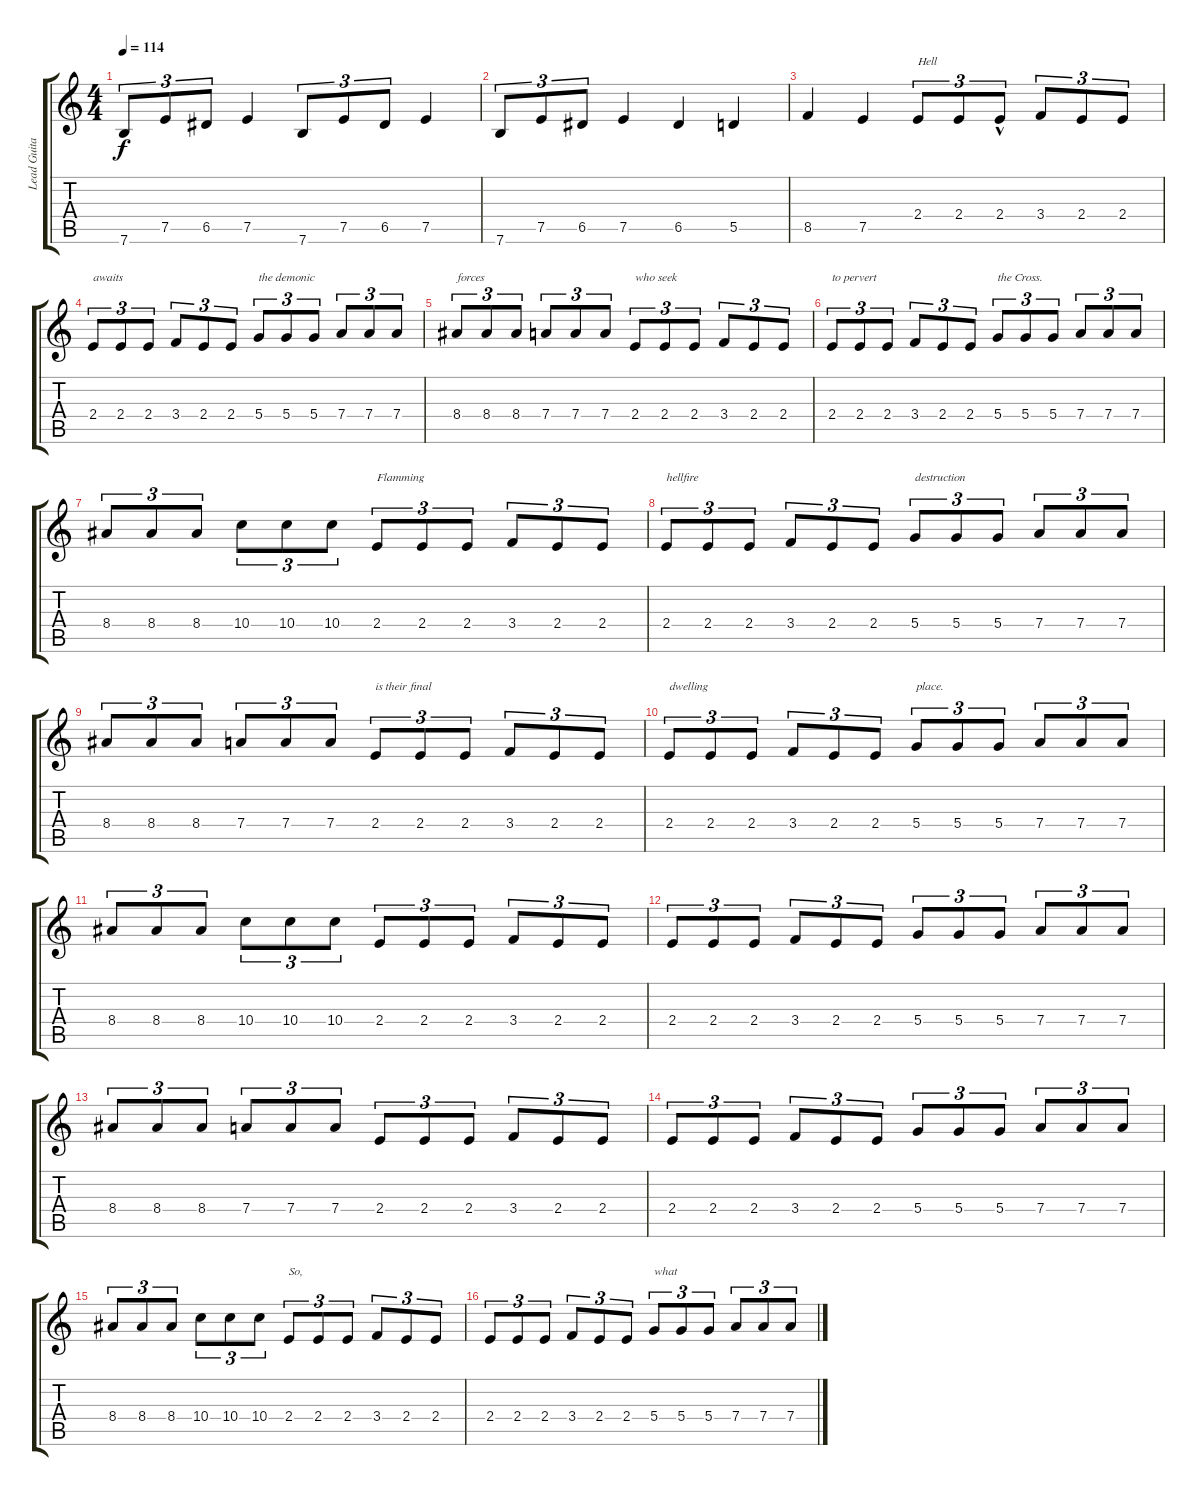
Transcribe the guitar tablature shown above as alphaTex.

\track ("Lead Guitar" "Lead Guita") {instrument distortionguitar}
\staff {score tabs}
\tuning (E4 B3 G3 D3 A2 E2) {hide}
\ts (4 4)
\tempo 114
\clef g2
\ks c
7.6.8{tu (3 2) dy f} 7.5.8{tu (3 2)} 6.5.8{tu (3 2)} 7.5.4 7.6.8{tu (3 2)} 7.5.8{tu (3 2)} 6.5.8{tu (3 2)} 7.5.4 |
7.6.8{tu (3 2)} 7.5.8{tu (3 2)} 6.5.8{tu (3 2)} 7.5.4 6.5.4 5.5.4 |
8.5.4 7.5.4 2.4.8{tu (3 2) txt "Hell"} 2.4.8{tu (3 2)} 2.4{hac}.8{tu (3 2)} 3.4.8{tu (3 2)} 2.4.8{tu (3 2)} 2.4.8{tu (3 2)} |
2.4.8{tu (3 2) txt "awaits"} 2.4.8{tu (3 2)} 2.4.8{tu (3 2)} 3.4.8{tu (3 2)} 2.4.8{tu (3 2)} 2.4.8{tu (3 2)} 5.4.8{tu (3 2) txt "the demonic"} 5.4.8{tu (3 2)} 5.4.8{tu (3 2)} 7.4.8{tu (3 2)} 7.4.8{tu (3 2)} 7.4.8{tu (3 2)} |
8.4.8{tu (3 2) txt "forces"} 8.4.8{tu (3 2)} 8.4.8{tu (3 2)} 7.4.8{tu (3 2)} 7.4.8{tu (3 2)} 7.4.8{tu (3 2)} 2.4.8{tu (3 2) txt "who seek"} 2.4.8{tu (3 2)} 2.4.8{tu (3 2)} 3.4.8{tu (3 2)} 2.4.8{tu (3 2)} 2.4.8{tu (3 2)} |
2.4.8{tu (3 2) txt "to pervert"} 2.4.8{tu (3 2)} 2.4.8{tu (3 2)} 3.4.8{tu (3 2)} 2.4.8{tu (3 2)} 2.4.8{tu (3 2)} 5.4.8{tu (3 2) txt "the Cross."} 5.4.8{tu (3 2)} 5.4.8{tu (3 2)} 7.4.8{tu (3 2)} 7.4.8{tu (3 2)} 7.4.8{tu (3 2)} |
8.4.8{tu (3 2)} 8.4.8{tu (3 2)} 8.4.8{tu (3 2)} 10.4.8{tu (3 2)} 10.4.8{tu (3 2)} 10.4.8{tu (3 2)} 2.4.8{tu (3 2) txt "Flamming"} 2.4.8{tu (3 2)} 2.4.8{tu (3 2)} 3.4.8{tu (3 2)} 2.4.8{tu (3 2)} 2.4.8{tu (3 2)} |
2.4.8{tu (3 2) txt "hellfire"} 2.4.8{tu (3 2)} 2.4.8{tu (3 2)} 3.4.8{tu (3 2)} 2.4.8{tu (3 2)} 2.4.8{tu (3 2)} 5.4.8{tu (3 2) txt "destruction"} 5.4.8{tu (3 2)} 5.4.8{tu (3 2)} 7.4.8{tu (3 2)} 7.4.8{tu (3 2)} 7.4.8{tu (3 2)} |
8.4.8{tu (3 2)} 8.4.8{tu (3 2)} 8.4.8{tu (3 2)} 7.4.8{tu (3 2)} 7.4.8{tu (3 2)} 7.4.8{tu (3 2)} 2.4.8{tu (3 2) txt "is their final"} 2.4.8{tu (3 2)} 2.4.8{tu (3 2)} 3.4.8{tu (3 2)} 2.4.8{tu (3 2)} 2.4.8{tu (3 2)} |
2.4.8{tu (3 2) txt "dwelling"} 2.4.8{tu (3 2)} 2.4.8{tu (3 2)} 3.4.8{tu (3 2)} 2.4.8{tu (3 2)} 2.4.8{tu (3 2)} 5.4.8{tu (3 2) txt "place."} 5.4.8{tu (3 2)} 5.4.8{tu (3 2)} 7.4.8{tu (3 2)} 7.4.8{tu (3 2)} 7.4.8{tu (3 2)} |
8.4.8{tu (3 2)} 8.4.8{tu (3 2)} 8.4.8{tu (3 2)} 10.4.8{tu (3 2)} 10.4.8{tu (3 2)} 10.4.8{tu (3 2)} 2.4.8{tu (3 2)} 2.4.8{tu (3 2)} 2.4.8{tu (3 2)} 3.4.8{tu (3 2)} 2.4.8{tu (3 2)} 2.4.8{tu (3 2)} |
2.4.8{tu (3 2)} 2.4.8{tu (3 2)} 2.4.8{tu (3 2)} 3.4.8{tu (3 2)} 2.4.8{tu (3 2)} 2.4.8{tu (3 2)} 5.4.8{tu (3 2)} 5.4.8{tu (3 2)} 5.4.8{tu (3 2)} 7.4.8{tu (3 2)} 7.4.8{tu (3 2)} 7.4.8{tu (3 2)} |
8.4.8{tu (3 2)} 8.4.8{tu (3 2)} 8.4.8{tu (3 2)} 7.4.8{tu (3 2)} 7.4.8{tu (3 2)} 7.4.8{tu (3 2)} 2.4.8{tu (3 2)} 2.4.8{tu (3 2)} 2.4.8{tu (3 2)} 3.4.8{tu (3 2)} 2.4.8{tu (3 2)} 2.4.8{tu (3 2)} |
2.4.8{tu (3 2)} 2.4.8{tu (3 2)} 2.4.8{tu (3 2)} 3.4.8{tu (3 2)} 2.4.8{tu (3 2)} 2.4.8{tu (3 2)} 5.4.8{tu (3 2)} 5.4.8{tu (3 2)} 5.4.8{tu (3 2)} 7.4.8{tu (3 2)} 7.4.8{tu (3 2)} 7.4.8{tu (3 2)} |
8.4.8{tu (3 2)} 8.4.8{tu (3 2)} 8.4.8{tu (3 2)} 10.4.8{tu (3 2)} 10.4.8{tu (3 2)} 10.4.8{tu (3 2)} 2.4.8{tu (3 2) txt "So,"} 2.4.8{tu (3 2)} 2.4.8{tu (3 2)} 3.4.8{tu (3 2)} 2.4.8{tu (3 2)} 2.4.8{tu (3 2)} |
2.4.8{tu (3 2)} 2.4.8{tu (3 2)} 2.4.8{tu (3 2)} 3.4.8{tu (3 2)} 2.4.8{tu (3 2)} 2.4.8{tu (3 2)} 5.4.8{tu (3 2) txt "what"} 5.4.8{tu (3 2)} 5.4.8{tu (3 2)} 7.4.8{tu (3 2)} 7.4.8{tu (3 2)} 7.4.8{tu (3 2)}
